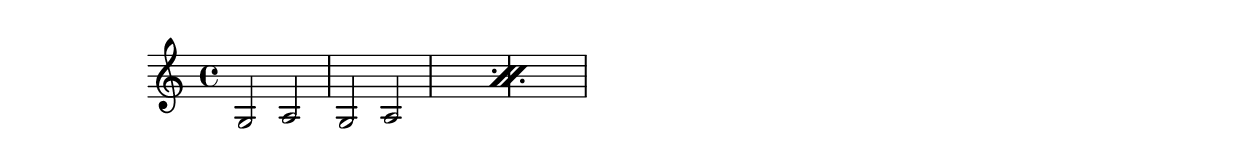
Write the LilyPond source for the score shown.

\version "2.1.28"


\header {
texidoc = "Percent repeats are not skipped, even when @code{skipBars} is set."
}

    \paper { raggedright= ##t }

\score {
     \context Staff <<
	\set Score.skipBars = ##t
	\notes {
	\repeat "percent" 2 { g2 a g a }
	}
     >>
}

